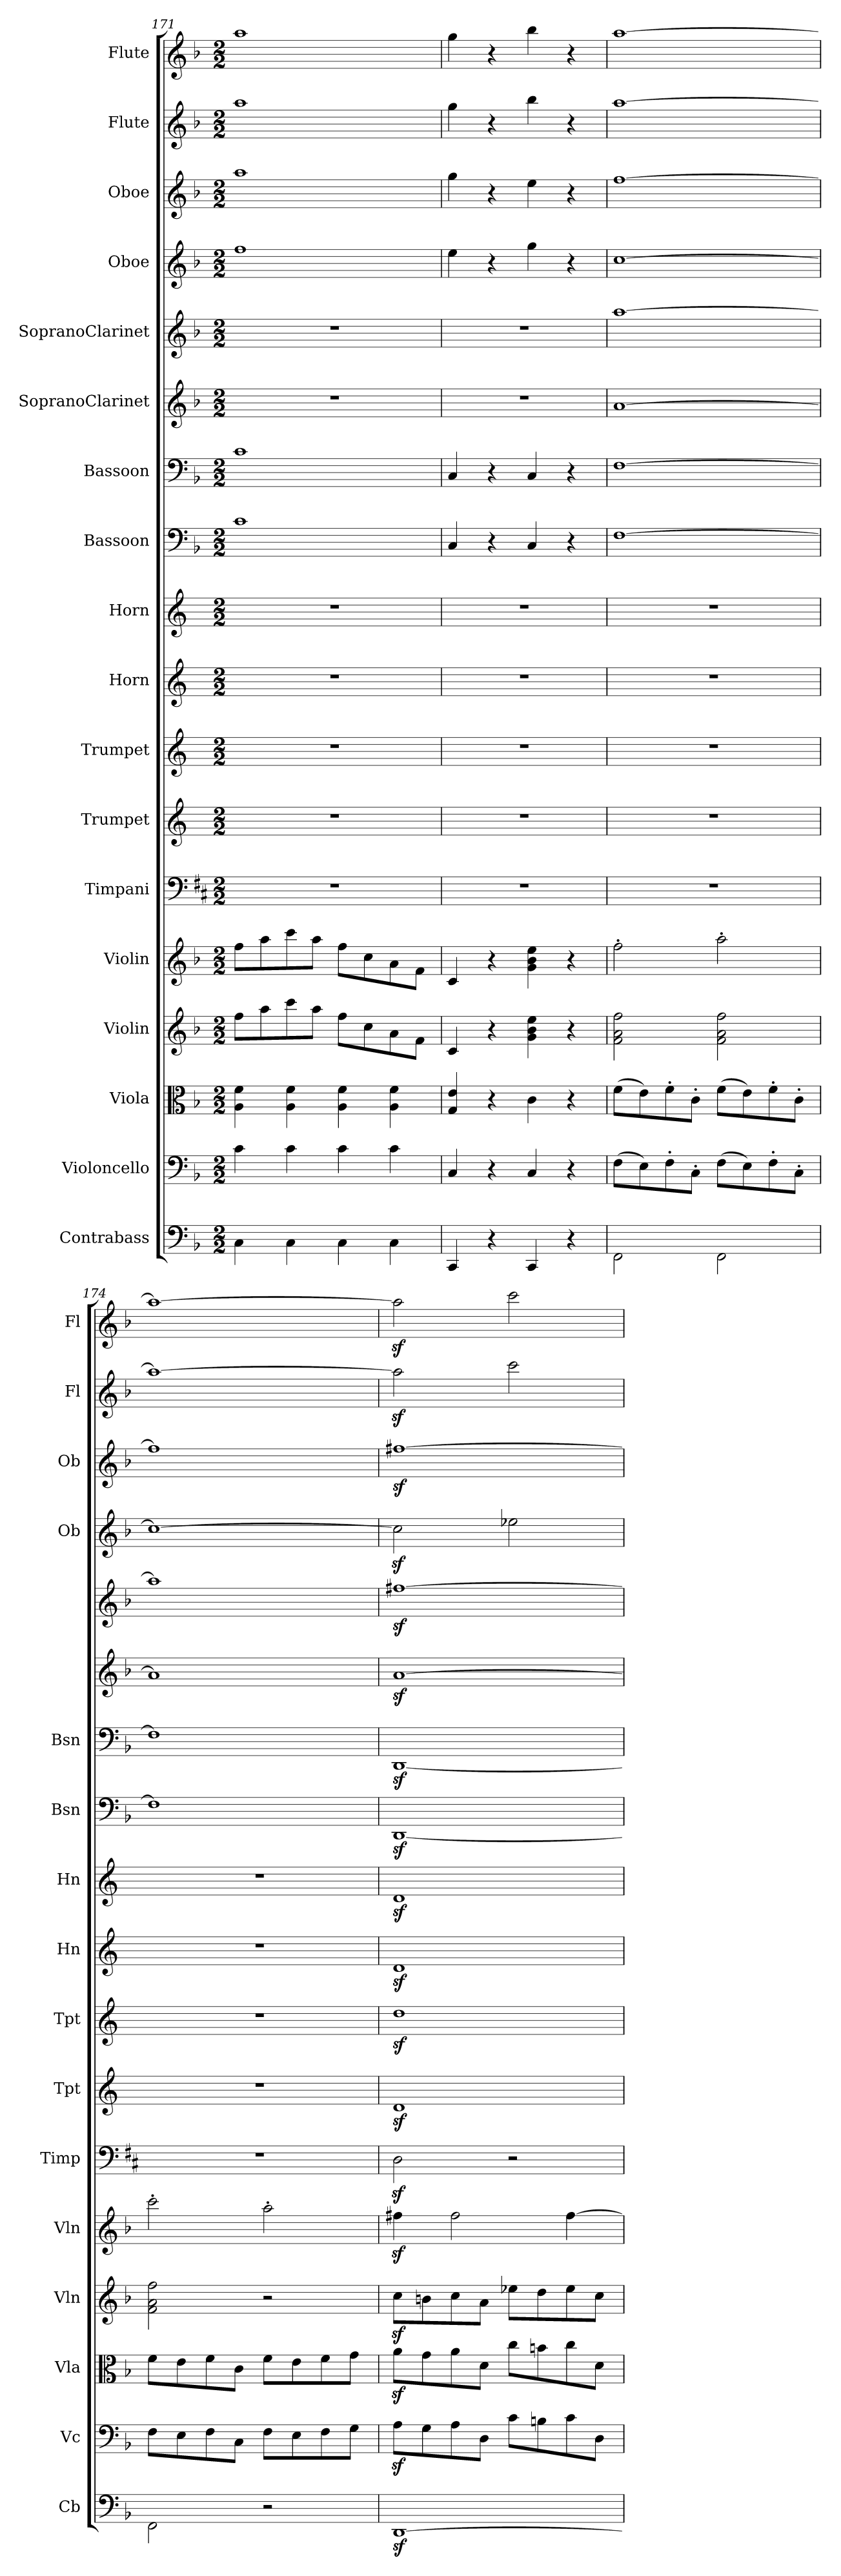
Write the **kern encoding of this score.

**kern	**kern	**kern	**kern	**kern	**kern	**kern	**kern	**kern	**kern	**kern	**kern	**kern	**kern	**kern	**kern	**kern	**kern
*part18	*part17	*part16	*part15	*part14	*part13	*part12	*part11	*part10	*part9	*part8	*part7	*part6	*part5	*part4	*part3	*part2	*part1
*staff18	*staff17	*staff16	*staff15	*staff14	*staff13	*staff12	*staff11	*staff10	*staff9	*staff8	*staff7	*staff6	*staff5	*staff4	*staff3	*staff2	*staff1
*I"Contrabass	*I"Violoncello	*I"Viola	*I"Violin	*I"Violin	*I"Timpani	*I"Trumpet	*I"Trumpet	*I"Horn	*I"Horn	*I"Bassoon	*I"Bassoon	*I"SopranoClarinet	*I"SopranoClarinet	*I"Oboe	*I"Oboe	*I"Flute	*I"Flute
*I'Cb	*I'Vc	*I'Vla	*I'Vln	*I'Vln	*I'Timp	*I'Tpt	*I'Tpt	*I'Hn	*I'Hn	*I'Bsn	*I'Bsn	*	*	*I'Ob	*I'Ob	*I'Fl	*I'Fl
*clefF4	*clefF4	*clefC3	*clefG2	*clefG2	*clefF4	*clefG2	*clefG2	*clefG2	*clefG2	*clefF4	*clefF4	*clefG2	*clefG2	*clefG2	*clefG2	*clefG2	*clefG2
*k[b-]	*k[b-]	*k[b-]	*k[b-]	*k[b-]	*k[f#c#]	*k[]	*k[]	*k[]	*k[]	*k[b-]	*k[b-]	*k[b-]	*k[b-]	*k[b-]	*k[b-]	*k[b-]	*k[b-]
*M2/2	*M2/2	*M2/2	*M2/2	*M2/2	*M2/2	*M2/2	*M2/2	*M2/2	*M2/2	*M2/2	*M2/2	*M2/2	*M2/2	*M2/2	*M2/2	*M2/2	*M2/2
=171	=171	=171	=171	=171	=171	=171	=171	=171	=171	=171	=171	=171	=171	=171	=171	=171	=171
4C\	4c\	4A\ 4f\	8ff\L	8ff\L	1r	1r	1r	1r	1r	1c\	1c\	1r	1r	1ff\	1aa\	1aa\	1aa\
.	.	.	8aa\	8aa\	.	.	.	.	.	.	.	.	.	.	.	.	.
4C\	4c\	4A\ 4f\	8ccc\	8ccc\	.	.	.	.	.	.	.	.	.	.	.	.	.
.	.	.	8aa\J	8aa\J	.	.	.	.	.	.	.	.	.	.	.	.	.
4C\	4c\	4A\ 4f\	8ff\L	8ff\L	.	.	.	.	.	.	.	.	.	.	.	.	.
.	.	.	8cc\	8cc\	.	.	.	.	.	.	.	.	.	.	.	.	.
4C\	4c\	4A\ 4f\	8a\	8a\	.	.	.	.	.	.	.	.	.	.	.	.	.
.	.	.	8f\J	8f\J	.	.	.	.	.	.	.	.	.	.	.	.	.
=172	=172	=172	=172	=172	=172	=172	=172	=172	=172	=172	=172	=172	=172	=172	=172	=172	=172
4CC/	4C/	4G/ 4e/	4c/	4c/	1r	1r	1r	1r	1r	4C/	4C/	1r	1r	4ee\	4gg\	4gg\	4gg\
4r	4r	4r	4r	4r	.	.	.	.	.	4r	4r	.	.	4r	4r	4r	4r
4CC/	4C/	4c\	4g\ 4b-\ 4ee\	4g\ 4b-\ 4ee\	.	.	.	.	.	4C/	4C/	.	.	4gg\	4ee\	4bb-\	4bb-\
4r	4r	4r	4r	4r	.	.	.	.	.	4r	4r	.	.	4r	4r	4r	4r
=173	=173	=173	=173	=173	=173	=173	=173	=173	=173	=173	=173	=173	=173	=173	=173	=173	=173
2FF\	(8F\L	(8f\L	2f\ 2a\ 2ff\	2ff'\	1r	1r	1r	1r	1r	[1F\	[1F\	[1a\	[1aa\	[1cc\	[1ff\	[1aa\	[1aa\
.	8E\)	8e\)	.	.	.	.	.	.	.	.	.	.	.	.	.	.	.
.	8F'\	8f'\	.	.	.	.	.	.	.	.	.	.	.	.	.	.	.
.	8C'\J	8c'\J	.	.	.	.	.	.	.	.	.	.	.	.	.	.	.
2FF\	(8F\L	(8f\L	2f\ 2a\ 2ff\	2aa'\	.	.	.	.	.	.	.	.	.	.	.	.	.
.	8E\)	8e\)	.	.	.	.	.	.	.	.	.	.	.	.	.	.	.
.	8F'\	8f'\	.	.	.	.	.	.	.	.	.	.	.	.	.	.	.
.	8C'\J	8c'\J	.	.	.	.	.	.	.	.	.	.	.	.	.	.	.
=174	=174	=174	=174	=174	=174	=174	=174	=174	=174	=174	=174	=174	=174	=174	=174	=174	=174
2FF\	8F\L	8f\L	2f\ 2a\ 2ff\	2ccc'\	1r	1r	1r	1r	1r	1F\]	1F\]	1a\]	1aa\]	1cc\_	1ff\]	1aa\_	1aa\_
.	8E\	8e\	.	.	.	.	.	.	.	.	.	.	.	.	.	.	.
.	8F\	8f\	.	.	.	.	.	.	.	.	.	.	.	.	.	.	.
.	8C\J	8c\J	.	.	.	.	.	.	.	.	.	.	.	.	.	.	.
2r	8F\L	8f\L	2r	2aa'\	.	.	.	.	.	.	.	.	.	.	.	.	.
.	8E\	8e\	.	.	.	.	.	.	.	.	.	.	.	.	.	.	.
.	8F\	8f\	.	.	.	.	.	.	.	.	.	.	.	.	.	.	.
.	8G\J	8g\J	.	.	.	.	.	.	.	.	.	.	.	.	.	.	.
=175	=175	=175	=175	=175	=175	=175	=175	=175	=175	=175	=175	=175	=175	=175	=175	=175	=175
[1DDz\	8Az\L	8az\L	8ccz\L	4ff#Xz\	2Dz\	1dz/	1ddz\	1dz\	1dz\	[1DDz/	[1DDz/	[1az\	[1ff#Xz\	2ccz\]	[1ff#Xz\	2aaz\]	2aaz\]
.	8G\	8g\	8bn\	.	.	.	.	.	.	.	.	.	.	.	.	.	.
.	8A\	8a\	8cc\	2ff#\	.	.	.	.	.	.	.	.	.	.	.	.	.
.	8D\J	8d\J	8a\J	.	.	.	.	.	.	.	.	.	.	.	.	.	.
.	8c\L	8cc\L	8ee-X\L	.	2r	.	.	.	.	.	.	.	.	2ee-X\	.	2ccc\	2ccc\
.	8Bn\	8bn\	8dd\	.	.	.	.	.	.	.	.	.	.	.	.	.	.
.	8c\	8cc\	8ee-\	[4ff#\	.	.	.	.	.	.	.	.	.	.	.	.	.
.	8D\J	8d\J	8cc\J	.	.	.	.	.	.	.	.	.	.	.	.	.	.
=	=	=	=	=	=	=	=	=	=	=	=	=	=	=	=	=	=
*-	*-	*-	*-	*-	*-	*-	*-	*-	*-	*-	*-	*-	*-	*-	*-	*-	*-
